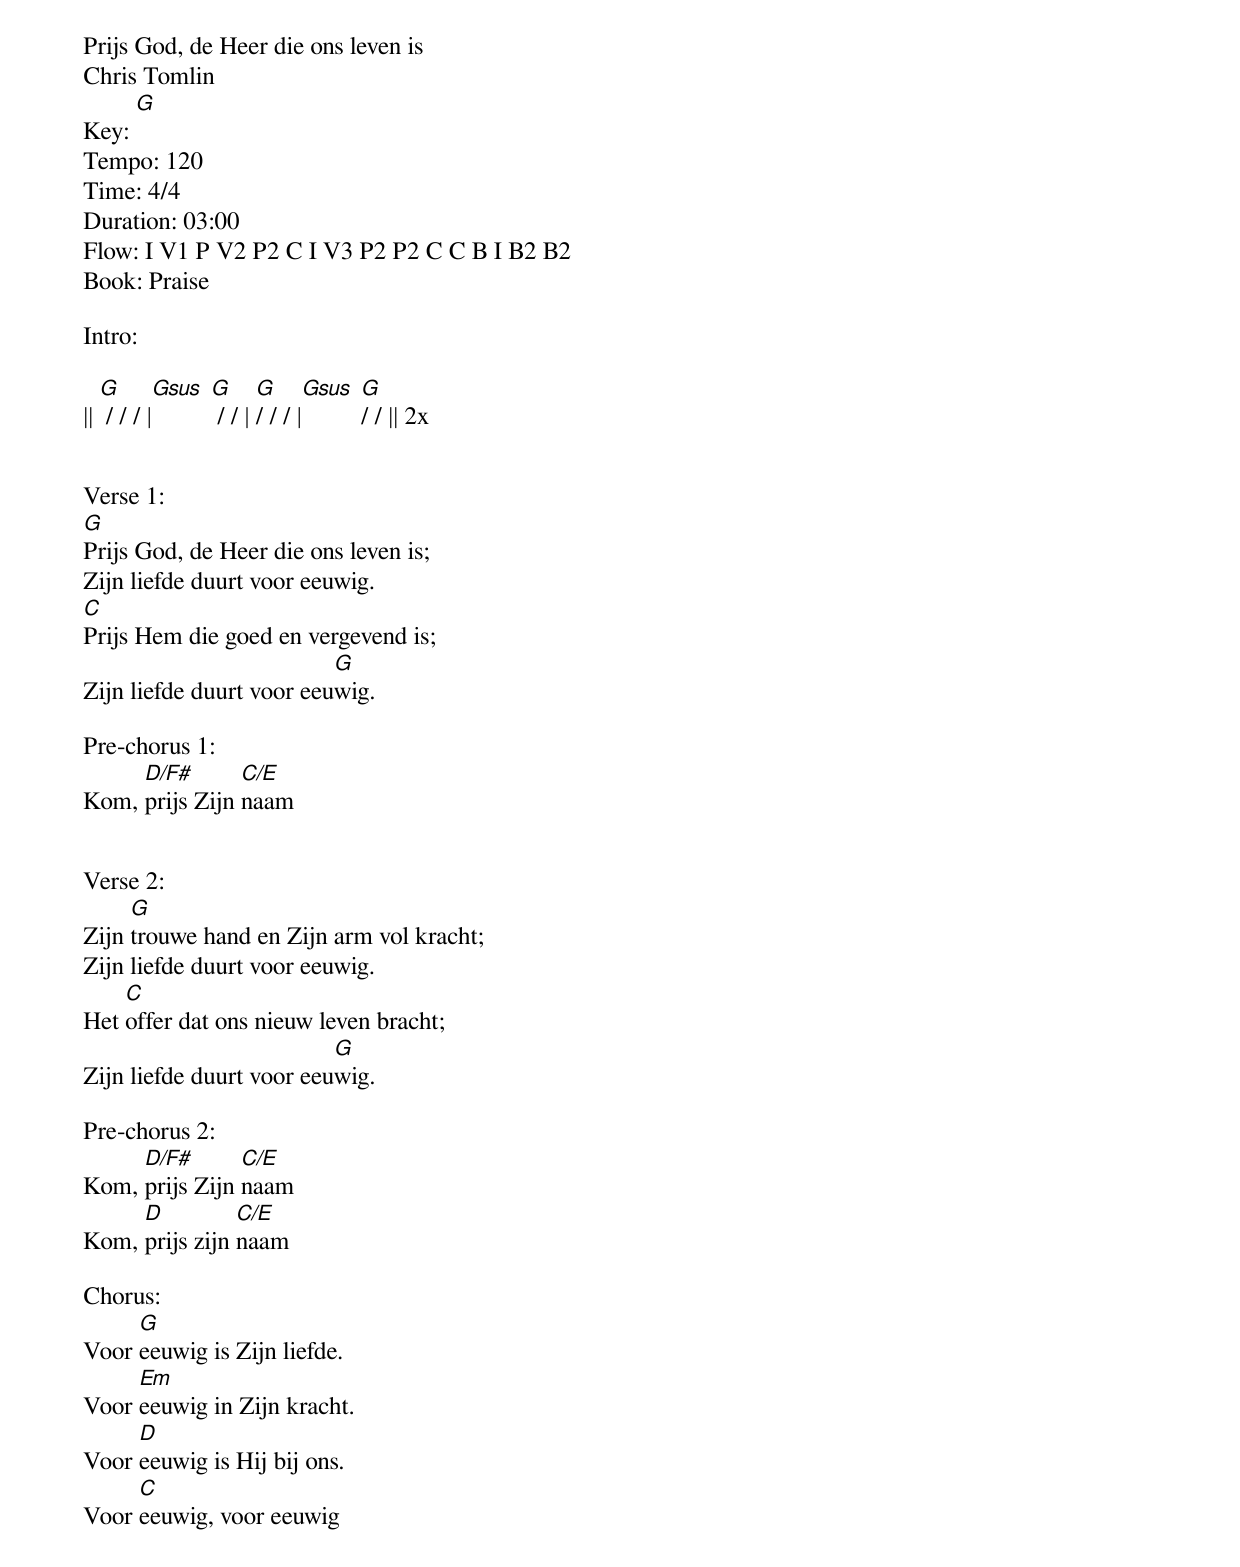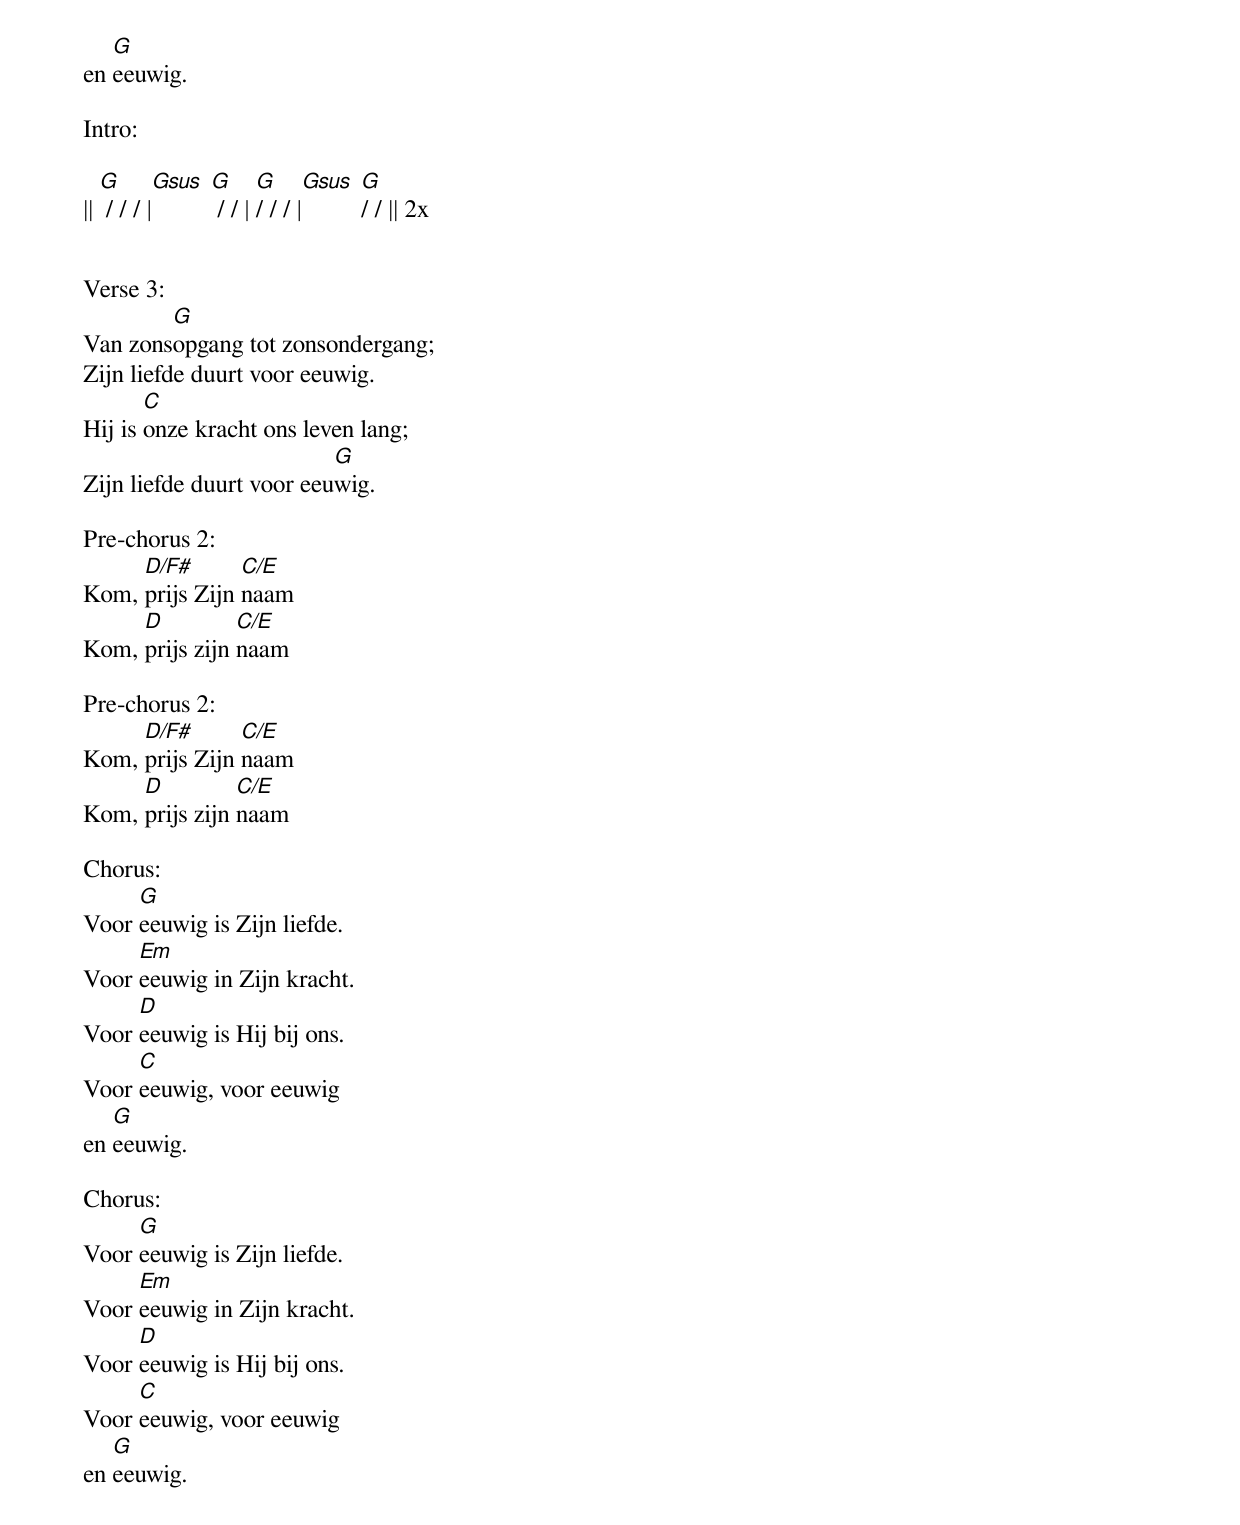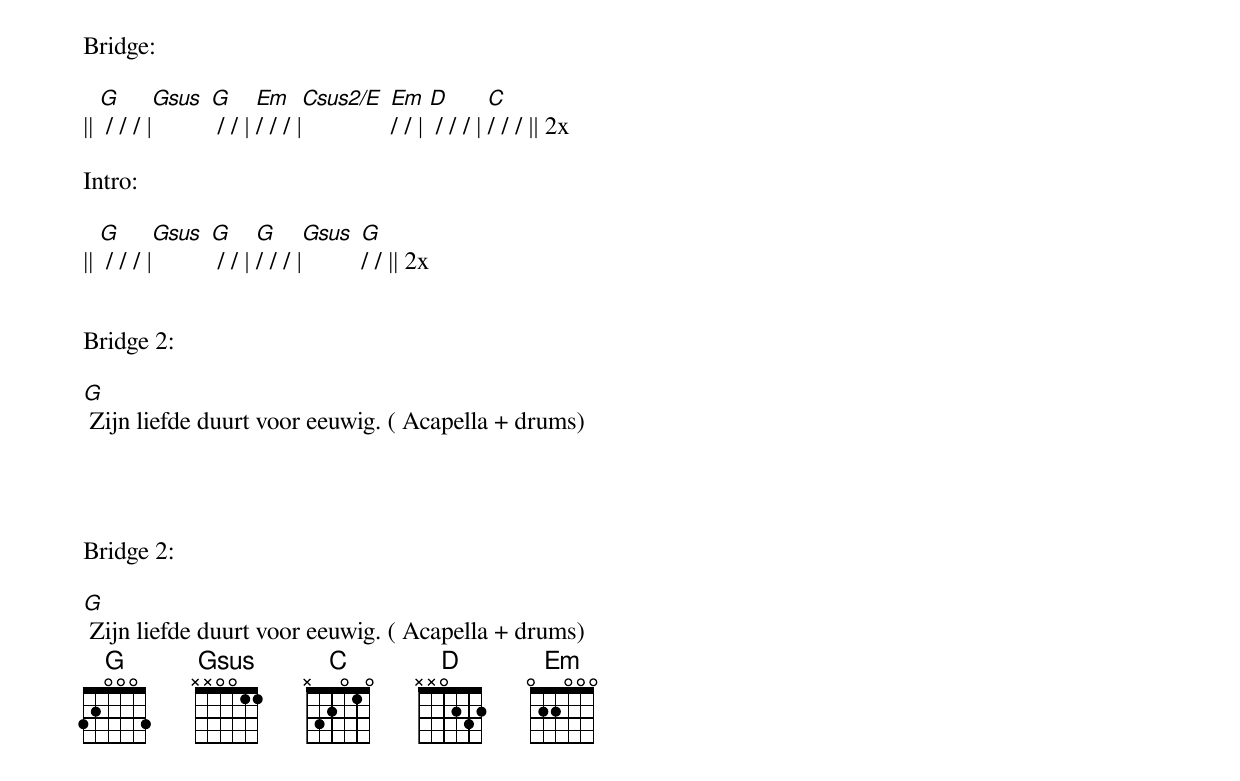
Prijs God, de Heer die ons leven is
Chris Tomlin
Key: [G]
Tempo: 120
Time: 4/4
Duration: 03:00
Flow: I V1 P V2 P2 C I V3 P2 P2 C C B I B2 B2
Book: Praise

Intro:

|| [G] / / / |[Gsus] [G] / / | [G]/ / / |[Gsus] [G]/ / || 2x


Verse 1:
[G]Prijs God, de Heer die ons leven is;
Zijn liefde duurt voor eeuwig.
[C]Prijs Hem die goed en vergevend is;
Zijn liefde duurt voor eeu[G]wig.

Pre-chorus 1:
Kom, [D/F#]prijs Zijn [C/E]naam


Verse 2:
Zijn [G]trouwe hand en Zijn arm vol kracht;
Zijn liefde duurt voor eeuwig.
Het [C]offer dat ons nieuw leven bracht;
Zijn liefde duurt voor eeu[G]wig.

Pre-chorus 2:
Kom, [D/F#]prijs Zijn [C/E]naam
Kom, [D]prijs zijn [C/E]naam

Chorus:
Voor [G]eeuwig is Zijn liefde.
Voor [Em]eeuwig in Zijn kracht.
Voor [D]eeuwig is Hij bij ons.
Voor [C]eeuwig, voor eeuwig
en [G]eeuwig.

Intro:

|| [G] / / / |[Gsus] [G] / / | [G]/ / / |[Gsus] [G]/ / || 2x


Verse 3:
Van zons[G]opgang tot zonsondergang;
Zijn liefde duurt voor eeuwig.
Hij is [C]onze kracht ons leven lang;
Zijn liefde duurt voor eeu[G]wig.

Pre-chorus 2:
Kom, [D/F#]prijs Zijn [C/E]naam
Kom, [D]prijs zijn [C/E]naam

Pre-chorus 2:
Kom, [D/F#]prijs Zijn [C/E]naam
Kom, [D]prijs zijn [C/E]naam

Chorus:
Voor [G]eeuwig is Zijn liefde.
Voor [Em]eeuwig in Zijn kracht.
Voor [D]eeuwig is Hij bij ons.
Voor [C]eeuwig, voor eeuwig
en [G]eeuwig.

Chorus:
Voor [G]eeuwig is Zijn liefde.
Voor [Em]eeuwig in Zijn kracht.
Voor [D]eeuwig is Hij bij ons.
Voor [C]eeuwig, voor eeuwig
en [G]eeuwig.

Bridge:

|| [G] / / / |[Gsus] [G] / / | [Em]/ / / |[Csus2/E] [Em]/ / | [D] / / / | [C]/ / / || 2x

Intro:

|| [G] / / / |[Gsus] [G] / / | [G]/ / / |[Gsus] [G]/ / || 2x


Bridge 2:

[G] Zijn liefde duurt voor eeuwig. ( Acapella + drums)




Bridge 2:

[G] Zijn liefde duurt voor eeuwig. ( Acapella + drums)
